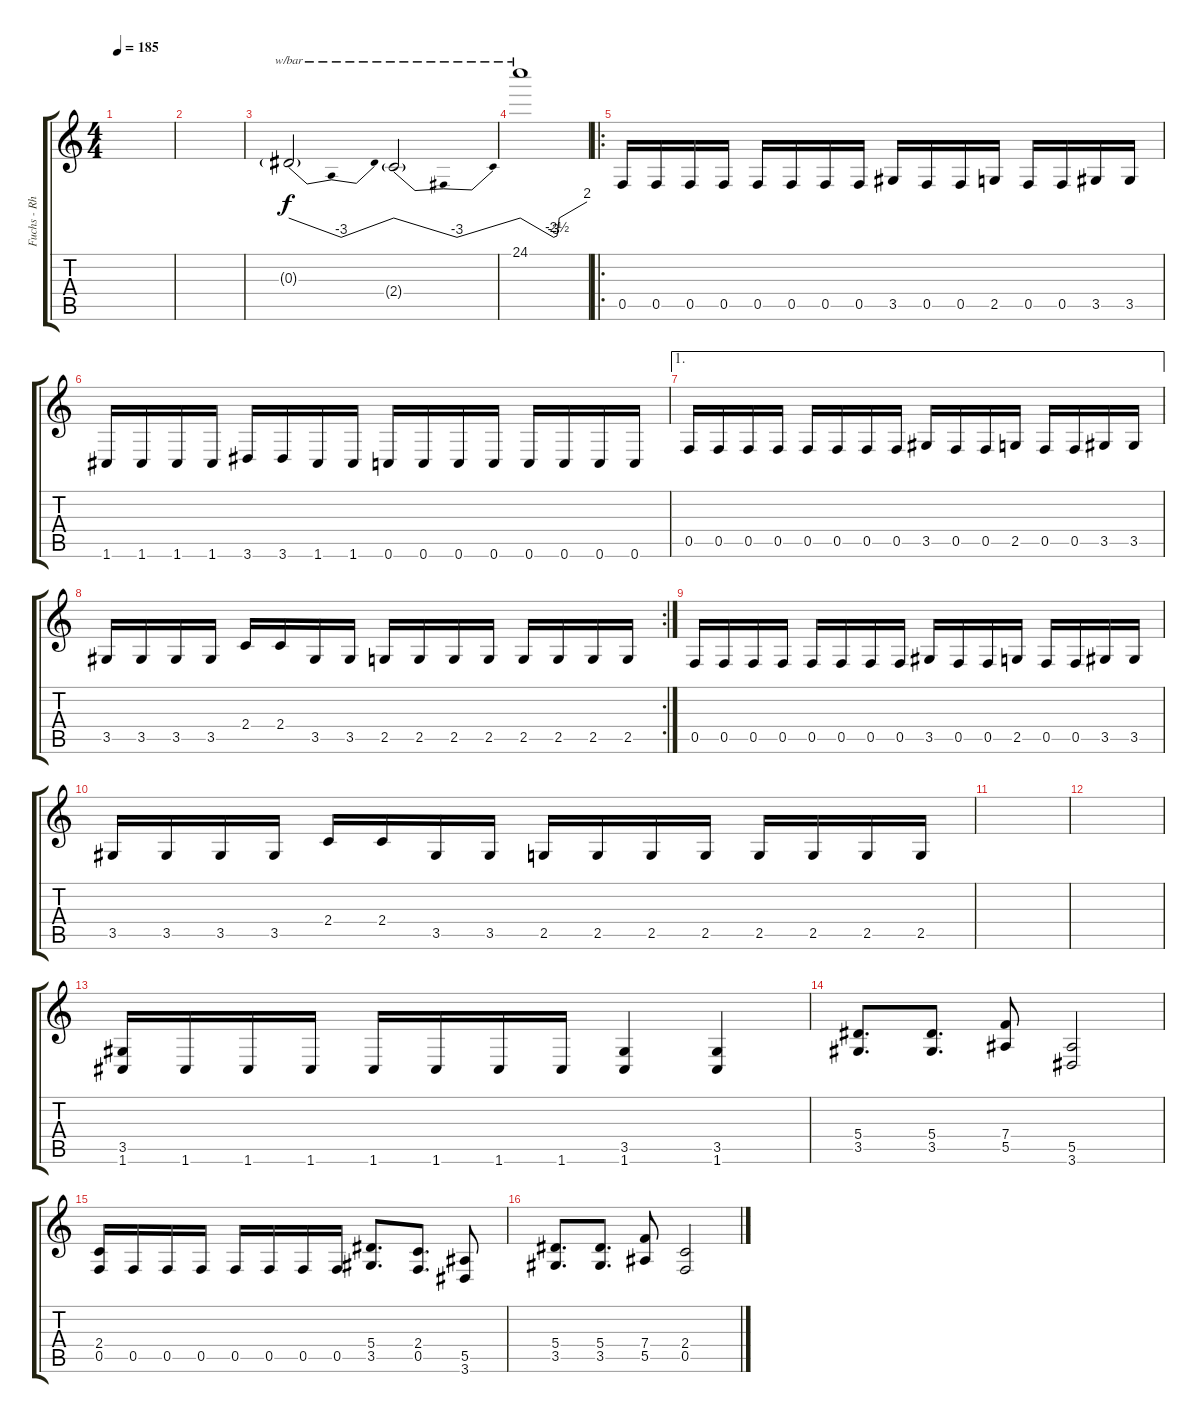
\track ("Fuchs - Rhythm Guitar" "Fuchs - Rh") {instrument distortionguitar}
\staff {score tabs}
\tuning (C4 G3 Eb3 Bb2 F2 C2) {hide}
\ts (4 4)
\tempo 185
\clef g2
\ks c
|
|
0.3{g}.2{tbe (dip default 0 0 50 -12 60 0)} 2.4{g}.2{tbe (dip default 0 0 50 -12 60 0)} |
24.1.1{tbe (custom default 0 0 30 -12 33 -10 35 0 60 8) dy f} |
\ro
0.5.16 0.5.16 0.5.16 0.5.16 0.5.16 0.5.16 0.5.16 0.5.16 3.5.16 0.5.16 0.5.16 2.5.16 0.5.16 0.5.16 3.5.16 3.5.16 |
1.6.16 1.6.16 1.6.16 1.6.16 3.6.16 3.6.16 1.6.16 1.6.16 0.6.16 0.6.16 0.6.16 0.6.16 0.6.16 0.6.16 0.6.16 0.6.16 |
\ae 1
0.5.16 0.5.16 0.5.16 0.5.16 0.5.16 0.5.16 0.5.16 0.5.16 3.5.16 0.5.16 0.5.16 2.5.16 0.5.16 0.5.16 3.5.16 3.5.16 |
\rc 2
3.5.16 3.5.16 3.5.16 3.5.16 2.4.16 2.4.16 3.5.16 3.5.16 2.5.16 2.5.16 2.5.16 2.5.16 2.5.16 2.5.16 2.5.16 2.5.16 |
0.5.16 0.5.16 0.5.16 0.5.16 0.5.16 0.5.16 0.5.16 0.5.16 3.5.16 0.5.16 0.5.16 2.5.16 0.5.16 0.5.16 3.5.16 3.5.16 |
3.5.16 3.5.16 3.5.16 3.5.16 2.4.16 2.4.16 3.5.16 3.5.16 2.5.16 2.5.16 2.5.16 2.5.16 2.5.16 2.5.16 2.5.16 2.5.16 |
|
|
(3.5 1.6).16 1.6.16 1.6.16 1.6.16 1.6.16 1.6.16 1.6.16 1.6.16 (3.5 1.6).4 (3.5 1.6).4 |
(5.4 3.5).8{d} (5.4 3.5).8{d} (7.4 5.5).8 (5.5 3.6).2 |
(2.4 0.5).16 0.5.16 0.5.16 0.5.16 0.5.16 0.5.16 0.5.16 0.5.16 (5.4 3.5).8{d} (2.4 0.5).8{d} (5.5 3.6).8 |
(5.4 3.5).8{d} (5.4 3.5).8{d} (7.4 5.5).8 (2.4 0.5).2
